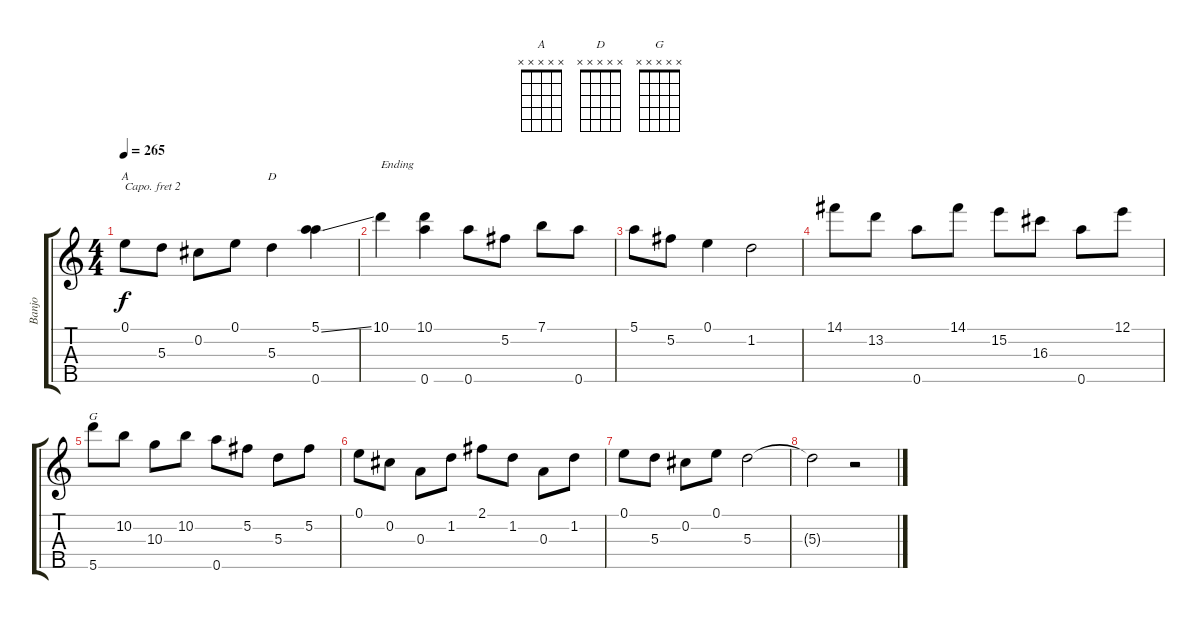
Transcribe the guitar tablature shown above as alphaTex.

\track ("Banjo" "Banjo") {instrument banjo}
\staff {score tabs}
\capo 2
\tuning (D4 B3 G3 D3 G4) {hide}
\displaytranspose 12
\chord ("A" x x x x x) {firstfret 0}
\chord ("D" x x x x x) {firstfret 0}
\chord ("G" x x x x x) {firstfret 0}
\ts (4 4)
\tempo 265
\clef g2
\ks c
0.1.8{ch "A" dy f} 5.3.8 0.2.8 0.1.8 5.3.4{ch "D"} (5.1{ss} 0.5).4 |
10.1.4{txt "Ending"} (10.1 0.5).4 0.5.8 5.2.8 7.1.8 0.5.8 |
5.1.8 5.2.8 0.1.4 1.2.2 |
14.1.8 13.2.8 0.5.8 14.1.8 15.2.8 16.3.8 0.5.8 12.1.8 |
5.5.8{ch "G"} 10.2.8 10.3.8 10.2.8 0.5.8 5.2.8 5.3.8 5.2.8 |
0.1.8 0.2.8 0.3.8 1.2.8 2.1.8 1.2.8 0.3.8 1.2.8 |
0.1.8 5.3.8 0.2.8 0.1.8 5.3.2 |
5.3{t}.2 r.2
